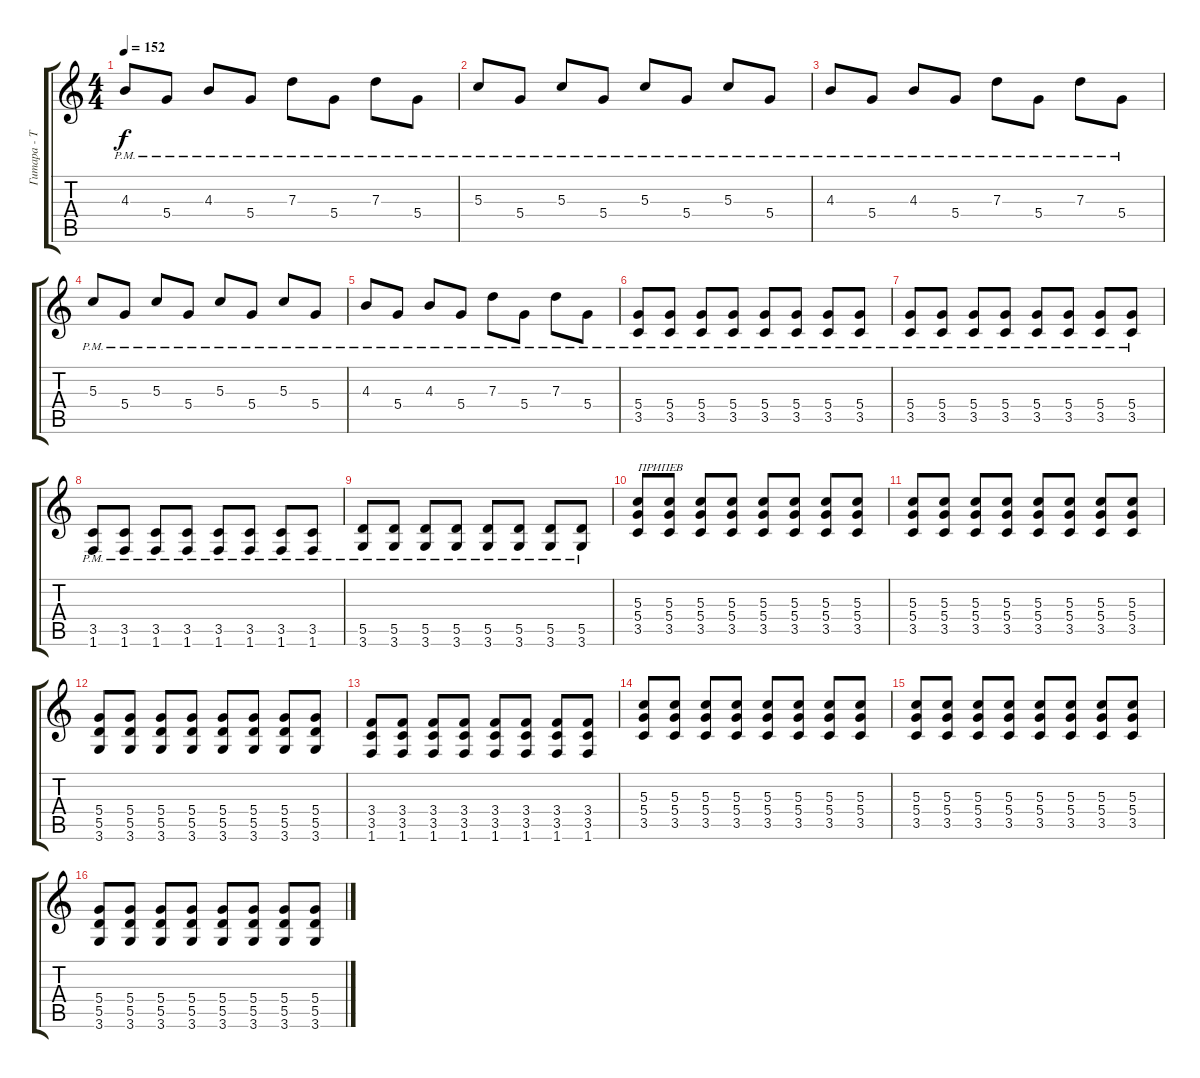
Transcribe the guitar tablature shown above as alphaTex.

\track ("Гитара - Том ДеЛонг" "Гитара - Т") {instrument overdrivenguitar}
\staff {score tabs}
\tuning (E4 B3 G3 D3 A2 E2) {hide}
\ts (4 4)
\tempo 152
\clef g2
\ks c
4.3{pm}.8{dy f} 5.4{pm}.8 4.3{pm}.8 5.4{pm}.8 7.3{pm}.8 5.4{pm}.8 7.3{pm}.8 5.4{pm}.8 |
5.3{pm}.8 5.4{pm}.8 5.3{pm}.8 5.4{pm}.8 5.3{pm}.8 5.4{pm}.8 5.3{pm}.8 5.4{pm}.8 |
4.3{pm}.8 5.4{pm}.8 4.3{pm}.8 5.4{pm}.8 7.3{pm}.8 5.4{pm}.8 7.3{pm}.8 5.4{pm}.8 |
5.3{pm}.8 5.4{pm}.8 5.3{pm}.8 5.4{pm}.8 5.3{pm}.8 5.4{pm}.8 5.3{pm}.8 5.4{pm}.8 |
4.3{pm}.8 5.4{pm}.8 4.3{pm}.8 5.4{pm}.8 7.3{pm}.8 5.4{pm}.8 7.3{pm}.8 5.4{pm}.8 |
(5.4{pm} 3.5{pm}).8 (5.4{pm} 3.5{pm}).8 (5.4{pm} 3.5{pm}).8 (5.4{pm} 3.5{pm}).8 (5.4{pm} 3.5{pm}).8 (5.4{pm} 3.5{pm}).8 (5.4{pm} 3.5{pm}).8 (5.4{pm} 3.5{pm}).8 |
(5.4{pm} 3.5{pm}).8 (5.4{pm} 3.5{pm}).8 (5.4{pm} 3.5{pm}).8 (5.4{pm} 3.5{pm}).8 (5.4{pm} 3.5{pm}).8 (5.4{pm} 3.5{pm}).8 (5.4{pm} 3.5{pm}).8 (5.4{pm} 3.5{pm}).8 |
(3.5{pm} 1.6{pm}).8 (3.5{pm} 1.6{pm}).8 (3.5{pm} 1.6{pm}).8 (3.5{pm} 1.6{pm}).8 (3.5{pm} 1.6{pm}).8 (3.5{pm} 1.6{pm}).8 (3.5{pm} 1.6{pm}).8 (3.5{pm} 1.6{pm}).8 |
(5.5{pm} 3.6).8 (5.5{pm} 3.6{pm}).8 (5.5{pm} 3.6{pm}).8 (5.5{pm} 3.6{pm}).8 (5.5{pm} 3.6{pm}).8 (5.5{pm} 3.6{pm}).8 (5.5{pm} 3.6{pm}).8 (5.5{pm} 3.6{pm}).8 |
(5.3 5.4 3.5).8{txt "ПРИПЕВ"} (5.3 5.4 3.5).8 (5.3 5.4 3.5).8 (5.3 5.4 3.5).8 (5.3 5.4 3.5).8 (5.3 5.4 3.5).8 (5.3 5.4 3.5).8 (5.3 5.4 3.5).8 |
(5.3 5.4 3.5).8 (5.3 5.4 3.5).8 (5.3 5.4 3.5).8 (5.3 5.4 3.5).8 (5.3 5.4 3.5).8 (5.3 5.4 3.5).8 (5.3 5.4 3.5).8 (5.3 5.4 3.5).8 |
(5.4 5.5 3.6).8 (5.4 5.5 3.6).8 (5.4 5.5 3.6).8 (5.4 5.5 3.6).8 (5.4 5.5 3.6).8 (5.4 5.5 3.6).8 (5.4 5.5 3.6).8 (5.4 5.5 3.6).8 |
(3.4 3.5 1.6).8 (3.4 3.5 1.6).8 (3.4 3.5 1.6).8 (3.4 3.5 1.6).8 (3.4 3.5 1.6).8 (3.4 3.5 1.6).8 (3.4 3.5 1.6).8 (3.4 3.5 1.6).8 |
(5.3 5.4 3.5).8 (5.3 5.4 3.5).8 (5.3 5.4 3.5).8 (5.3 5.4 3.5).8 (5.3 5.4 3.5).8 (5.3 5.4 3.5).8 (5.3 5.4 3.5).8 (5.3 5.4 3.5).8 |
(5.3 5.4 3.5).8 (5.3 5.4 3.5).8 (5.3 5.4 3.5).8 (5.3 5.4 3.5).8 (5.3 5.4 3.5).8 (5.3 5.4 3.5).8 (5.3 5.4 3.5).8 (5.3 5.4 3.5).8 |
(5.4 5.5 3.6).8 (5.4 5.5 3.6).8 (5.4 5.5 3.6).8 (5.4 5.5 3.6).8 (5.4 5.5 3.6).8 (5.4 5.5 3.6).8 (5.4 5.5 3.6).8 (5.4 5.5 3.6).8
